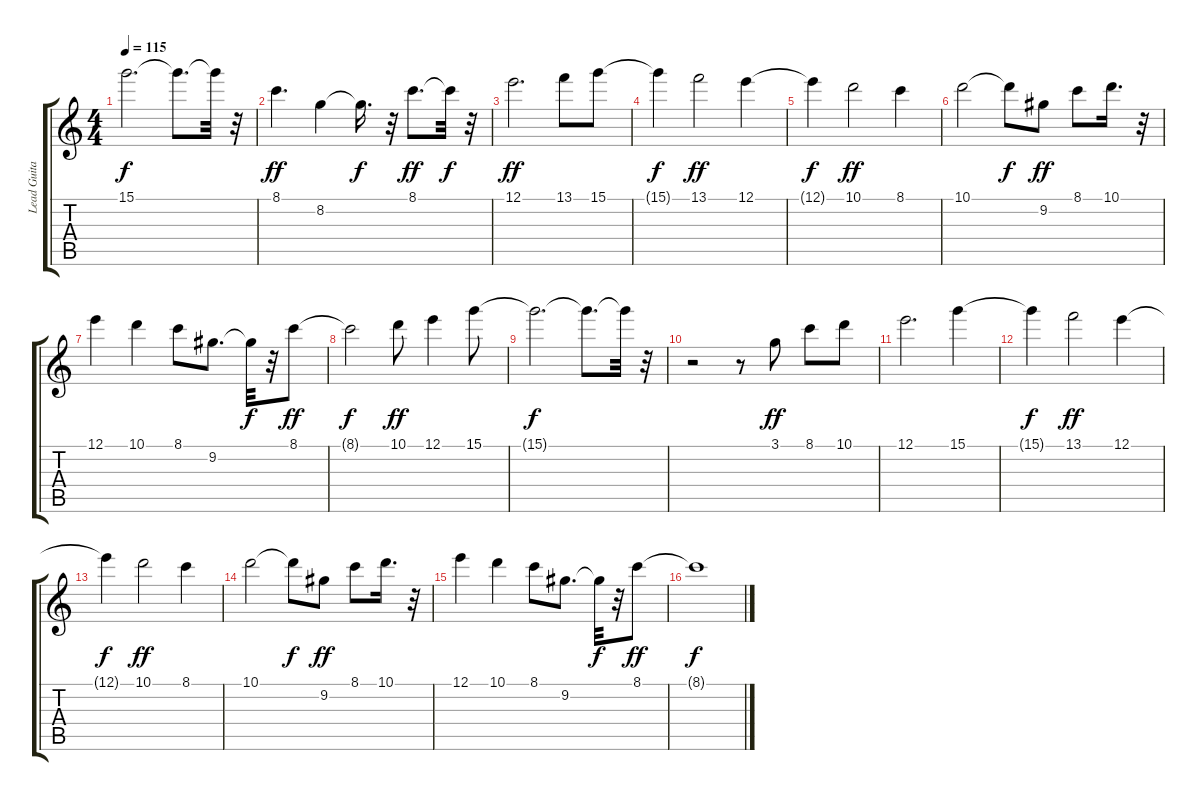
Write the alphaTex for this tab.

\track ("Lead Guitar 1" "Lead Guita") {instrument overdrivenguitar}
\staff {score tabs}
\tuning (E4 B3 G3 D3 A2 E2) {hide}
\ts (4 4)
\tempo 115
\clef g2
\ks c
15.1{t}.2{d dy f} 15.1{t}.8{d} 15.1{t}.32 r.32 |
8.1.4{d dy ff} 8.2.4 8.2{t}.16{d dy f} r.32 8.1.8{d dy ff} 8.1{t}.32{dy f} r.32 |
12.1.2{d dy ff} 13.1.8 15.1.8 |
15.1{t}.4{dy f} 13.1.2{dy ff} 12.1.4 |
12.1{t}.4{dy f} 10.1.2{dy ff} 8.1.4 |
10.1.2 10.1{t}.8{dy f} 9.2.8{dy ff} 8.1.8 10.1.16{d} r.32 |
12.1.4 10.1.4 8.1.8 9.2.8{d} 9.2{t}.32{dy f} r.32 8.1.8{dy ff} |
8.1{t}.2{dy f} 10.1.8{dy ff} 12.1.4 15.1.8 |
15.1{t}.2{d dy f} 15.1{t}.8{d} 15.1{t}.32 r.32 |
r.2 r.8 3.1.8{dy ff} 8.1.8 10.1.8 |
12.1.2{d} 15.1.4 |
15.1{t}.4{dy f} 13.1.2{dy ff} 12.1.4 |
12.1{t}.4{dy f} 10.1.2{dy ff} 8.1.4 |
10.1.2 10.1{t}.8{dy f} 9.2.8{dy ff} 8.1.8 10.1.16{d} r.32 |
12.1.4 10.1.4 8.1.8 9.2.8{d} 9.2{t}.32{dy f} r.32 8.1.8{dy ff} |
8.1{t}.1{dy f}
